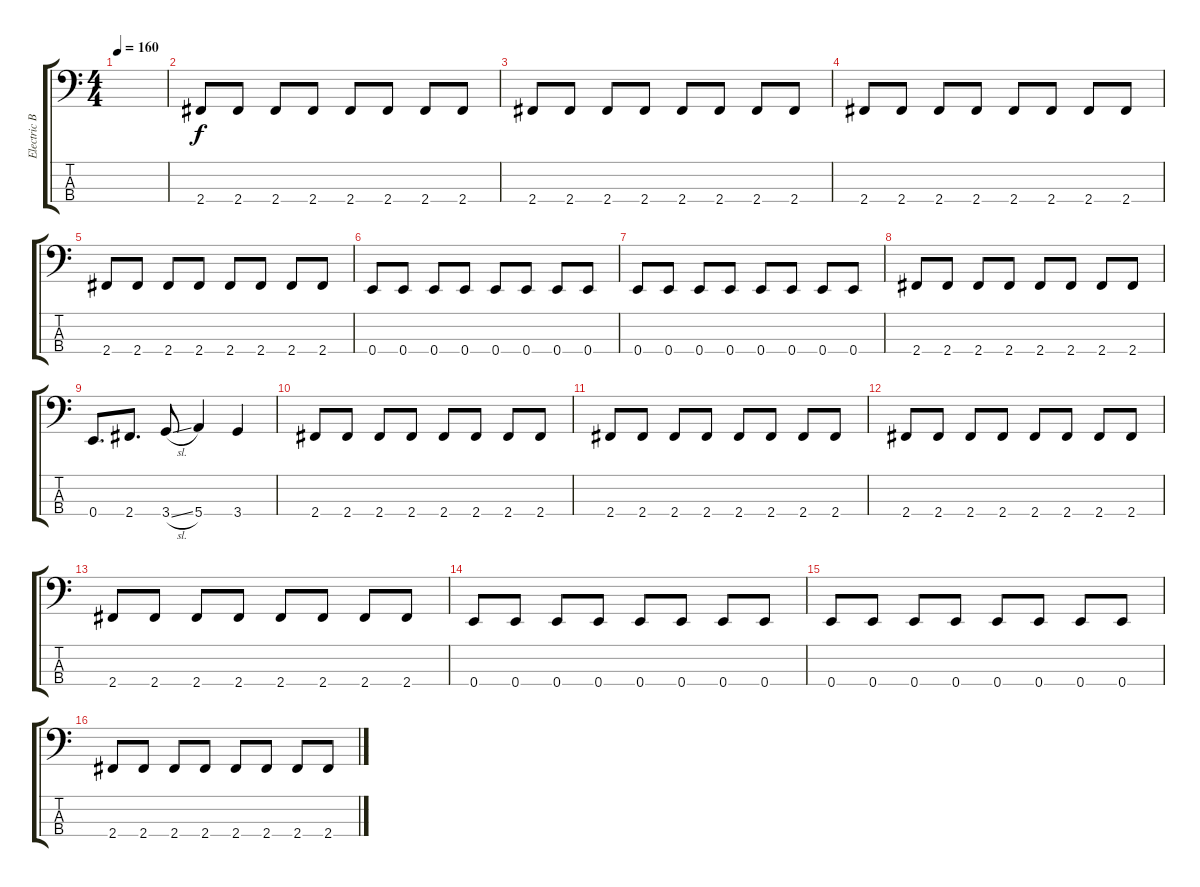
\track ("Electric Bass" "Electric B") {instrument electricbassfinger}
\staff {score tabs}
\tuning (G2 D2 A1 E1) {hide}
\ts (4 4)
\tempo 160
\clef f4
\ks c
|
2.4.8 2.4.8 2.4.8 2.4.8 2.4.8 2.4.8 2.4.8 2.4.8 |
2.4.8 2.4.8 2.4.8 2.4.8 2.4.8 2.4.8 2.4.8 2.4.8 |
2.4.8 2.4.8 2.4.8 2.4.8 2.4.8 2.4.8 2.4.8 2.4.8 |
2.4.8 2.4.8 2.4.8 2.4.8 2.4.8 2.4.8 2.4.8 2.4.8 |
0.4.8 0.4.8 0.4.8 0.4.8 0.4.8 0.4.8 0.4.8 0.4.8 |
0.4.8 0.4.8 0.4.8 0.4.8 0.4.8 0.4.8 0.4.8 0.4.8 |
2.4.8 2.4.8 2.4.8 2.4.8 2.4.8 2.4.8 2.4.8 2.4.8 |
0.4.8{d} 2.4.8{d} 3.4{sl}.8 5.4.4 3.4.4 |
2.4.8 2.4.8 2.4.8 2.4.8 2.4.8 2.4.8 2.4.8 2.4.8 |
2.4.8 2.4.8 2.4.8 2.4.8 2.4.8 2.4.8 2.4.8 2.4.8 |
2.4.8 2.4.8 2.4.8 2.4.8 2.4.8 2.4.8 2.4.8 2.4.8 |
2.4.8 2.4.8 2.4.8 2.4.8 2.4.8 2.4.8 2.4.8 2.4.8 |
0.4.8 0.4.8 0.4.8 0.4.8 0.4.8 0.4.8 0.4.8 0.4.8 |
0.4.8 0.4.8 0.4.8 0.4.8 0.4.8 0.4.8 0.4.8 0.4.8 |
2.4.8 2.4.8 2.4.8 2.4.8 2.4.8 2.4.8 2.4.8 2.4.8
